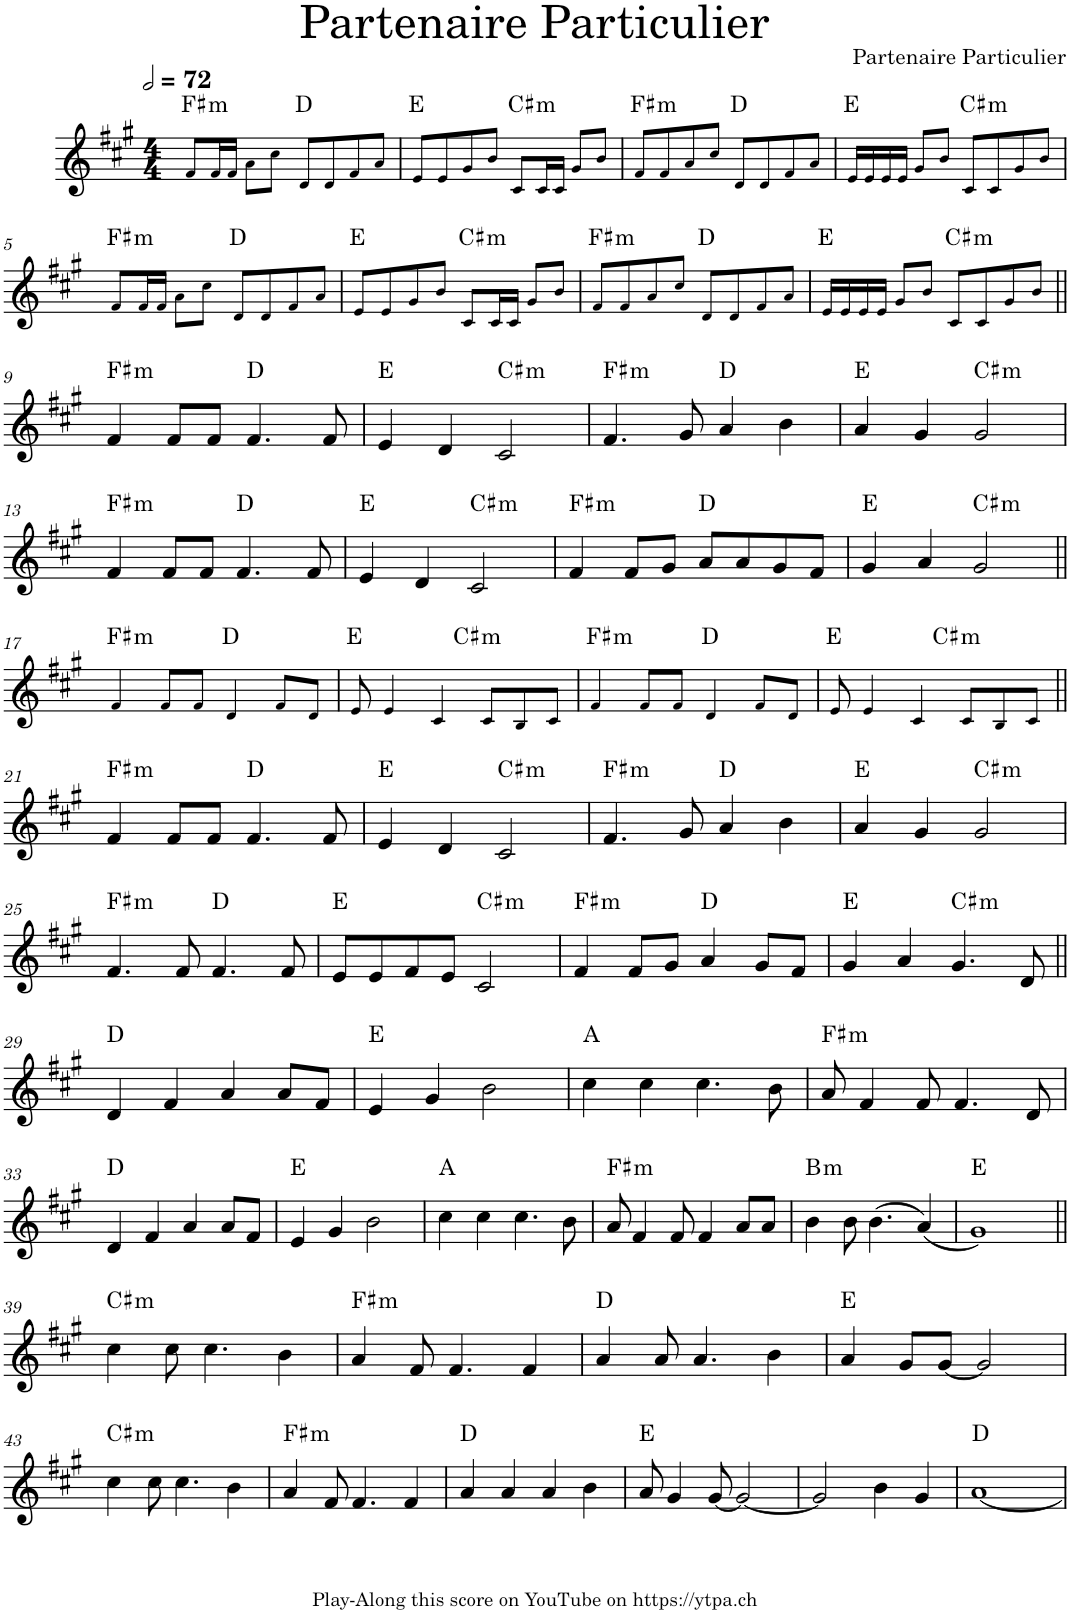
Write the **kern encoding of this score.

**kern	**harte
*part1	*part1
*staff1	*
*I"Piano	*
*I'Pno.	*
*clefG2	*
*k[f#c#g#]	*
*M4/4	*
*MM144	*
=1	=1
!	!LO:H:kt=m
8f#!/L	F#:min
16f#!/L	.
16f#!/JJ	.
8a!\L	.
8cc#!\J	.
8d!/L	D:maj
8d!/	.
8f#!/	.
8a!/J	.
=2	=2
8e!/L	E:maj
8e!/	.
8g#!/	.
8b!/J	.
!	!LO:H:kt=m
8c#!/L	C#:min
16c#!/L	.
16c#!/JJ	.
8g#!/L	.
8b!/J	.
=3	=3
!	!LO:H:kt=m
8f#!/L	F#:min
8f#!/	.
8a!/	.
8cc#!/J	.
8d!/L	D:maj
8d!/	.
8f#!/	.
8a!/J	.
=4	=4
16e!/LL	E:maj
16e!/	.
16e!/	.
16e!/JJ	.
8g#!/L	.
8b!/J	.
!	!LO:H:kt=m
8c#!/L	C#:min
8c#!/	.
8g#!/	.
8b!/J	.
!!LO:LB:g=z
=5	=5
!	!LO:H:kt=m
8f#!/L	F#:min
16f#!/L	.
16f#!/JJ	.
8a!\L	.
8cc#!\J	.
8d!/L	D:maj
8d!/	.
8f#!/	.
8a!/J	.
=6	=6
8e!/L	E:maj
8e!/	.
8g#!/	.
8b!/J	.
!	!LO:H:kt=m
8c#!/L	C#:min
16c#!/L	.
16c#!/JJ	.
8g#!/L	.
8b!/J	.
=7	=7
!	!LO:H:kt=m
8f#!/L	F#:min
8f#!/	.
8a!/	.
8cc#!/J	.
8d!/L	D:maj
8d!/	.
8f#!/	.
8a!/J	.
=8	=8
16e!/LL	E:maj
16e!/	.
16e!/	.
16e!/JJ	.
8g#!/L	.
8b!/J	.
!	!LO:H:kt=m
8c#!/L	C#:min
8c#!/	.
8g#!/	.
8b!/J	.
!!LO:LB:g=z
=9||	=9||
!	!LO:H:kt=m
4f#/	F#:min
8f#/L	.
8f#/J	.
4.f#/	D:maj
8f#/	.
=10	=10
4e/	E:maj
4d/	.
!	!LO:H:kt=m
2c#/	C#:min
=11	=11
!	!LO:H:kt=m
4.f#/	F#:min
8g#/	.
4a/	D:maj
4b\	.
=12	=12
4a/	E:maj
4g#/	.
!	!LO:H:kt=m
2g#/	C#:min
!!LO:LB:g=z
=13	=13
!	!LO:H:kt=m
4f#/	F#:min
8f#/L	.
8f#/J	.
4.f#/	D:maj
8f#/	.
=14	=14
4e/	E:maj
4d/	.
!	!LO:H:kt=m
2c#/	C#:min
=15	=15
!	!LO:H:kt=m
4f#/	F#:min
8f#/L	.
8g#/J	.
8a/L	D:maj
8a/	.
8g#/	.
8f#/J	.
=16	=16
4g#/	E:maj
4a/	.
!	!LO:H:kt=m
2g#/	C#:min
!!LO:LB:g=z
=17||	=17||
!	!LO:H:kt=m
4f#!/	F#:min
8f#!/L	.
8f#!/J	.
4d!/	D:maj
8f#!/L	.
8d!/J	.
=18	=18
*^	*
8e!/	2ryy	E:maj
4e!/	.	.
4c#!/	.	.
!	!	!LO:H:kt=m
.	2ryy	C#:min
8c#!/L	.	.
8B!/	.	.
8c#!/J	.	.
=19	=19	=19
!	!	!LO:H:kt=m
*v	*v	*
4f#!/	F#:min
8f#!/L	.
8f#!/J	.
4d!/	D:maj
8f#!/L	.
8d!/J	.
=20	=20
*^	*
8e!/	2ryy	E:maj
4e!/	.	.
4c#!/	.	.
!	!	!LO:H:kt=m
.	2ryy	C#:min
8c#!/L	.	.
8B!/	.	.
8c#!/J	.	.
!!LO:LB:g=z	!!
=21||	=21||	=21||
!	!	!LO:H:kt=m
*v	*v	*
4f#/	F#:min
8f#/L	.
8f#/J	.
4.f#/	D:maj
8f#/	.
=22	=22
4e/	E:maj
4d/	.
!	!LO:H:kt=m
2c#/	C#:min
=23	=23
!	!LO:H:kt=m
4.f#/	F#:min
8g#/	.
4a/	D:maj
4b\	.
=24	=24
4a/	E:maj
4g#/	.
!	!LO:H:kt=m
2g#/	C#:min
!!LO:LB:g=z
=25	=25
!	!LO:H:kt=m
4.f#/	F#:min
8f#/	.
4.f#/	D:maj
8f#/	.
=26	=26
8e/L	E:maj
8e/	.
8f#/	.
8e/J	.
!	!LO:H:kt=m
2c#/	C#:min
=27	=27
!	!LO:H:kt=m
4f#/	F#:min
8f#/L	.
8g#/J	.
4a/	D:maj
8g#/L	.
8f#/J	.
=28	=28
4g#/	E:maj
4a/	.
!	!LO:H:kt=m
4.g#/	C#:min
8d/	.
!!LO:LB:g=z
=29||	=29||
4d/	D:maj
4f#/	.
4a/	.
8a/L	.
8f#/J	.
=30	=30
4e/	E:maj
4g#/	.
2b\	.
=31	=31
4cc#\	A:maj
4cc#\	.
4.cc#\	.
8b\	.
=32	=32
!	!LO:H:kt=m
8a/	F#:min
4f#/	.
8f#/	.
4.f#/	.
8d/	.
!!LO:LB:g=z
=33	=33
4d/	D:maj
4f#/	.
4a/	.
8a/L	.
8f#/J	.
=34	=34
4e/	E:maj
4g#/	.
2b\	.
=35	=35
4cc#\	A:maj
4cc#\	.
4.cc#\	.
8b\	.
=36	=36
!	!LO:H:kt=m
8a/	F#:min
4f#/	.
8f#/	.
4f#/	.
8a/L	.
8a/J	.
=37	=37
!	!LO:H:kt=m
4b\	B:min
8b\	.
(4.b\	.
(4a/)	.
=38	=38
1g#)	E:maj
!!LO:LB:g=z
=39||	=39||
!	!LO:H:kt=m
4cc#\	C#:min
8cc#\	.
4.cc#\	.
4b\	.
=40	=40
!	!LO:H:kt=m
4a/	F#:min
8f#/	.
4.f#/	.
4f#/	.
=41	=41
4a/	D:maj
8a/	.
4.a/	.
4b\	.
=42	=42
4a/	E:maj
8g#/L	.
[8g#/J	.
2g#/]	.
!!LO:LB:g=z
=43	=43
!	!LO:H:kt=m
4cc#\	C#:min
8cc#\	.
4.cc#\	.
4b\	.
=44	=44
!	!LO:H:kt=m
4a/	F#:min
8f#/	.
4.f#/	.
4f#/	.
=45	=45
4a/	D:maj
4a/	.
4a/	.
4b\	.
=46	=46
8a/	E:maj
4g#/	.
[8g#/	.
2g#/_	.
=47	=47
2g#/]	.
4b\	.
4g#/	.
=48	=48
[1a	D:maj
=	=
*-	*-
